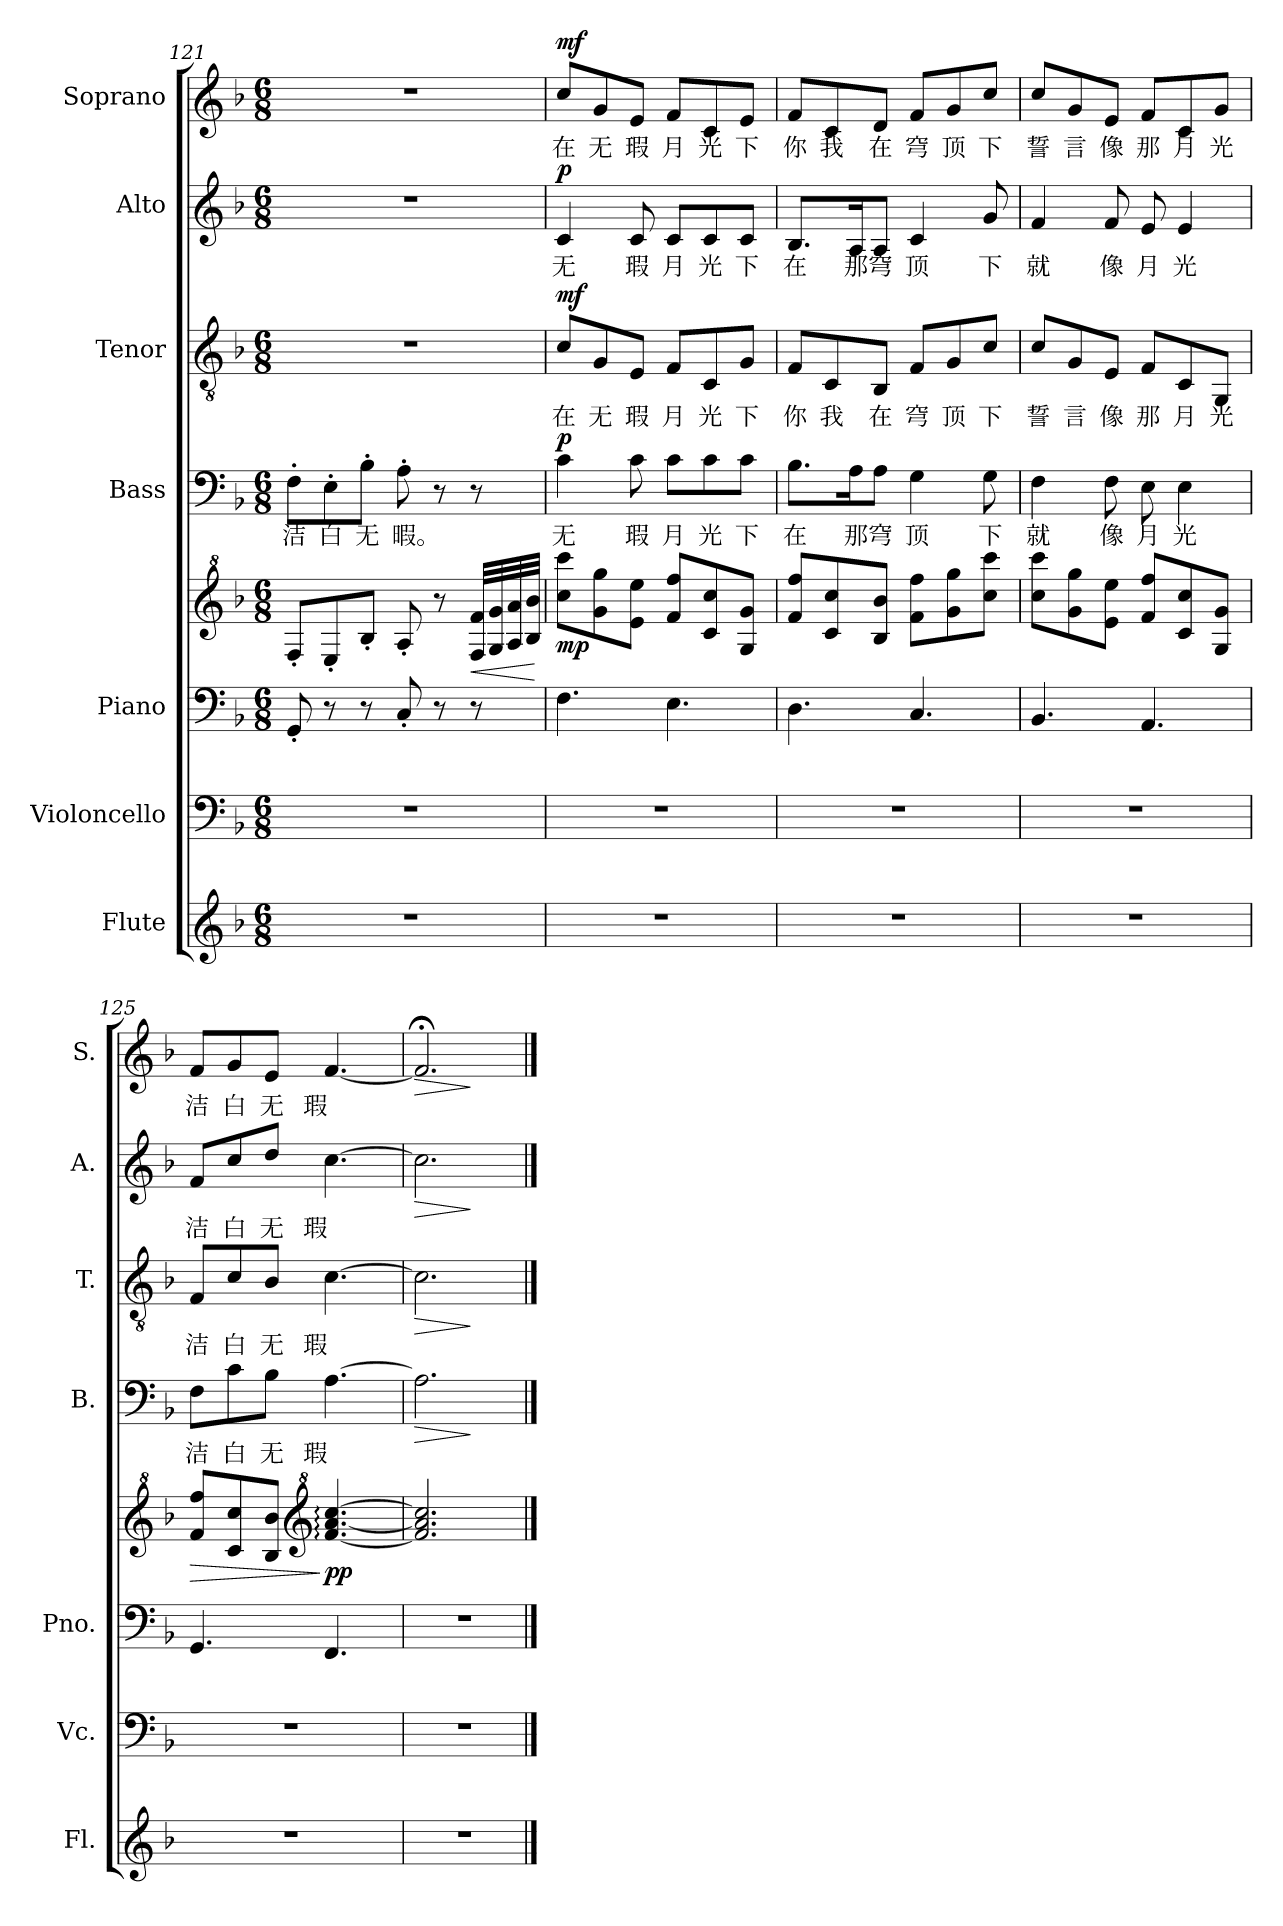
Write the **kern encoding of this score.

**kern	**kern	**kern	**kern	**dynam	**kern	**text	**dynam	**kern	**text	**dynam	**kern	**text	**dynam	**kern	**text	**dynam
*part7	*part6	*part5	*part5	*part5	*part4	*part4	*part4	*part3	*part3	*part3	*part2	*part2	*part2	*part1	*part1	*part1
*staff8	*staff7	*staff6	*staff5	*staff5/6	*staff4	*staff4	*staff4	*staff3	*staff3	*staff3	*staff2	*staff2	*staff2	*staff1	*staff1	*staff1
*I"Flute	*I"Violoncello	*I"Piano	*	*	*I"Bass	*	*	*I"Tenor	*	*	*I"Alto	*	*	*I"Soprano	*	*
*I'Fl.	*I'Vc.	*I'Pno.	*	*	*I'B.	*	*	*I'T.	*	*	*I'A.	*	*	*I'S.	*	*
!!LO:PB:g=z
*clefG2	*clefF4	*clefF4	*clefG^2	*	*clefF4	*	*	*clefGv2	*	*	*clefG2	*	*	*clefG2	*	*
*k[b-]	*k[b-]	*k[b-]	*k[b-]	*	*k[b-]	*	*	*k[b-]	*	*	*k[b-]	*	*	*k[b-]	*	*
*M6/8	*M6/8	*M6/8	*M6/8	*	*M6/8	*	*	*M6/8	*	*	*M6/8	*	*	*M6/8	*	*
=121	=121	=121	=121	=121	=121	=121	=121	=121	=121	=121	=121	=121	=121	=121	=121	=121
!	!	!	!	!	!	!LO:LY:b	!	!	!	!	!	!	!	!	!	!
2.r	2.r	8GG'/	8f'/L	.	8F'\L	洁	.	2.r	.	.	2.r	.	.	2.r	.	.
!	!	!	!	!	!	!LO:LY:b	!	!	!	!	!	!	!	!	!	!
.	.	8r	8e'/	.	8E'\	白	.	.	.	.	.	.	.	.	.	.
!	!	!	!	!	!	!LO:LY:b	!	!	!	!	!	!	!	!	!	!
.	.	8r	8b-'/J	.	8B-'\J	无	.	.	.	.	.	.	.	.	.	.
!	!	!	!	!	!	!LO:LY:b	!	!	!	!	!	!	!	!	!	!
.	.	8C'/	8a'/	.	8A'\	暇。	.	.	.	.	.	.	.	.	.	.
.	.	8r	8r	.	8r	.	.	.	.	.	.	.	.	.	.	.
!	!	!	!	!LO:HP:b	!	!	!	!	!	!	!	!	!	!	!	!
.	.	8r	32f/ 32ff/LLL	<	8r	.	.	.	.	.	.	.	.	.	.	.
.	.	.	32g/ 32gg/	.	.	.	.	.	.	.	.	.	.	.	.	.
.	.	.	32a/ 32aa/	.	.	.	.	.	.	.	.	.	.	.	.	.
.	.	.	32b-/ 32bb-/JJJ	.	.	.	.	.	.	.	.	.	.	.	.	.
.	.	.	.	[	.	.	.	.	.	.	.	.	.	.	.	.
=122	=122	=122	=122	=122	=122	=122	=122	=122	=122	=122	=122	=122	=122	=122	=122	=122
!	!	!	!	!LO:DY:b	!	!LO:LY:b	!LO:DY:b	!	!LO:LY:b	!LO:DY:b	!	!LO:LY:b	!LO:DY:b	!	!LO:LY:b	!LO:DY:b
2.r	2.r	4.F\	8ccc\ 8cccc\L	mp	4c\	无	p	8c/L	在	mf	4c/	无	p	8cc/L	在	mf
!	!	!	!	!	!	!	!	!	!LO:LY:b	!	!	!	!	!	!LO:LY:b	!
.	.	.	8gg\ 8ggg\	.	.	.	.	8G/	无	.	.	.	.	8g/	无	.
!	!	!	!	!	!	!LO:LY:b	!	!	!LO:LY:b	!	!	!LO:LY:b	!	!	!LO:LY:b	!
.	.	.	8ee\ 8eee\J	.	8c\	瑕	.	8E/J	瑕	.	8c/	瑕	.	8e/J	瑕	.
!	!	!	!	!	!	!LO:LY:b	!	!	!LO:LY:b	!	!	!LO:LY:b	!	!	!LO:LY:b	!
.	.	4.E\	8ff/ 8fff/L	.	8c\L	月	.	8F/L	月	.	8c/L	月	.	8f/L	月	.
!	!	!	!	!	!	!LO:LY:b	!	!	!LO:LY:b	!	!	!LO:LY:b	!	!	!LO:LY:b	!
.	.	.	8cc/ 8ccc/	.	8c\	光	.	8C/	光	.	8c/	光	.	8c/	光	.
!	!	!	!	!	!	!LO:LY:b	!	!	!LO:LY:b	!	!	!LO:LY:b	!	!	!LO:LY:b	!
.	.	.	8g/ 8gg/J	.	8c\J	下	.	8G/J	下	.	8c/J	下	.	8e/J	下	.
=123	=123	=123	=123	=123	=123	=123	=123	=123	=123	=123	=123	=123	=123	=123	=123	=123
!	!	!	!	!	!	!LO:LY:b	!	!	!LO:LY:b	!	!	!LO:LY:b	!	!	!LO:LY:b	!
2.r	2.r	4.D\	8ff/ 8fff/L	.	8.B-\L	在	.	8F/L	你	.	8.B-/L	在	.	8f/L	你	.
!	!	!	!	!	!	!	!	!	!LO:LY:b	!	!	!	!	!	!LO:LY:b	!
.	.	.	8cc/ 8ccc/	.	.	.	.	8C/	我	.	.	.	.	8c/	我	.
!	!	!	!	!	!	!LO:LY:b	!	!	!	!	!	!LO:LY:b	!	!	!	!
.	.	.	.	.	16A\K	那	.	.	.	.	16A/K	那	.	.	.	.
!	!	!	!	!	!	!LO:LY:b	!	!	!LO:LY:b	!	!	!LO:LY:b	!	!	!LO:LY:b	!
.	.	.	8b-/ 8bb-/J	.	8A\J	穹	.	8BB-/J	在	.	8A/J	穹	.	8d/J	在	.
!	!	!	!	!	!	!LO:LY:b	!	!	!LO:LY:b	!	!	!LO:LY:b	!	!	!LO:LY:b	!
.	.	4.C/	8ff\ 8fff\L	.	4G\	顶	.	8F/L	穹	.	4c/	顶	.	8f/L	穹	.
!	!	!	!	!	!	!	!	!	!LO:LY:b	!	!	!	!	!	!LO:LY:b	!
.	.	.	8gg\ 8ggg\	.	.	.	.	8G/	顶	.	.	.	.	8g/	顶	.
!	!	!	!	!	!	!LO:LY:b	!	!	!LO:LY:b	!	!	!LO:LY:b	!	!	!LO:LY:b	!
.	.	.	8ccc\ 8cccc\J	.	8G\	下	.	8c/J	下	.	8g/	下	.	8cc/J	下	.
=124	=124	=124	=124	=124	=124	=124	=124	=124	=124	=124	=124	=124	=124	=124	=124	=124
!	!	!	!	!	!	!LO:LY:b	!	!	!LO:LY:b	!	!	!LO:LY:b	!	!	!LO:LY:b	!
2.r	2.r	4.BB-/	8ccc\ 8cccc\L	.	4F\	就	.	8c/L	誓	.	4f/	就	.	8cc/L	誓	.
!	!	!	!	!	!	!	!	!	!LO:LY:b	!	!	!	!	!	!LO:LY:b	!
.	.	.	8gg\ 8ggg\	.	.	.	.	8G/	言	.	.	.	.	8g/	言	.
!	!	!	!	!	!	!LO:LY:b	!	!	!LO:LY:b	!	!	!LO:LY:b	!	!	!LO:LY:b	!
.	.	.	8ee\ 8eee\J	.	8F\	像	.	8E/J	像	.	8f/	像	.	8e/J	像	.
!	!	!	!	!	!	!LO:LY:b	!	!	!LO:LY:b	!	!	!LO:LY:b	!	!	!LO:LY:b	!
.	.	4.AA/	8ff/ 8fff/L	.	8E\	月	.	8F/L	那	.	8e/	月	.	8f/L	那	.
!	!	!	!	!	!	!LO:LY:b	!	!	!LO:LY:b	!	!	!LO:LY:b	!	!	!LO:LY:b	!
.	.	.	8cc/ 8ccc/	.	4E\	光	.	8C/	月	.	4e/	光	.	8c/	月	.
!	!	!	!	!	!	!	!	!	!LO:LY:b	!	!	!	!	!	!LO:LY:b	!
.	.	.	8g/ 8gg/J	.	.	.	.	8GG/J	光	.	.	.	.	8g/J	光	.
!!LO:LB:g=z
=125	=125	=125	=125	=125	=125	=125	=125	=125	=125	=125	=125	=125	=125	=125	=125	=125
!	!	!	!	!LO:HP:b	!	!LO:LY:b	!	!	!LO:LY:b	!	!	!LO:LY:b	!	!	!LO:LY:b	!
2.r	2.r	4.GG/	8ff/ 8fff/L	>	8F\L	洁	.	8F/L	洁	.	8f/L	洁	.	8f/L	洁	.
!	!	!	!	!	!	!LO:LY:b	!	!	!LO:LY:b	!	!	!LO:LY:b	!	!	!LO:LY:b	!
.	.	.	8cc/ 8ccc/	.	8c\	白	.	8c/	白	.	8cc/	白	.	8g/	白	.
!	!	!	!	!	!	!LO:LY:b	!	!	!LO:LY:b	!	!	!LO:LY:b	!	!	!LO:LY:b	!
.	.	.	8b-/ 8bb-/J	.	8B-\J	无	.	8B-/J	无	.	8dd/J	无	.	8e/J	无	.
*	*	*	*clefG^2	*	*	*	*	*	*	*	*	*	*	*	*	*
!	!	!	!	!LO:DY:n=1:b	!	!LO:LY:b	!	!	!LO:LY:b	!	!	!LO:LY:b	!	!	!LO:LY:b	!
.	.	4.FF/	[4.ff/: [4.aa/: [4.ccc/:	] pp	[4.A\	瑕	.	[4.c\	瑕	.	[4.cc\	瑕	.	[4.f/	瑕	.
=126	=126	=126	=126	=126	=126	=126	=126	=126	=126	=126	=126	=126	=126	=126	=126	=126
!	!	!	!	!	!	!	!LO:HP:b	!	!	!LO:HP:b	!	!	!LO:HP:b	!	!	!LO:HP:b
2.r	2.r	2.r	2.ff/] 2.aa/] 2.ccc/]	.	2.A\]	.	>	2.c\]	.	>	2.cc\]	.	>	2.f;</]	.	>
.	.	.	.	.	.	.	]	.	.	]	.	.	]	.	.	]
==	==	==	==	==	==	==	==	==	==	==	==	==	==	==	==	==
*-	*-	*-	*-	*-	*-	*-	*-	*-	*-	*-	*-	*-	*-	*-	*-	*-
